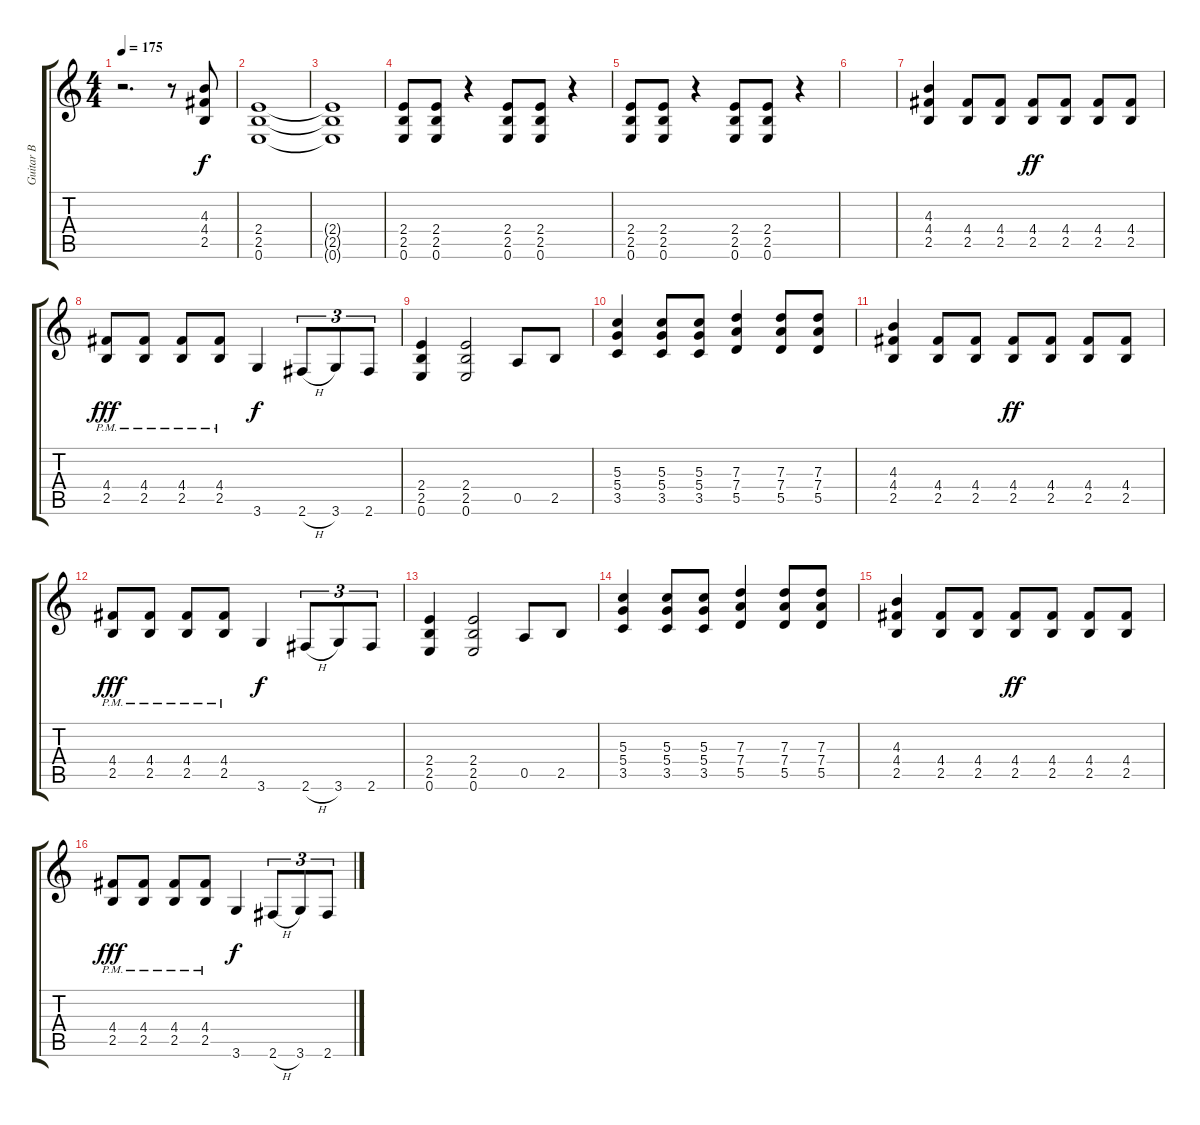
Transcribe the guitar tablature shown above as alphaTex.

\track ("Guitar B" "Guitar B") {instrument distortionguitar}
\staff {score tabs}
\tuning (E4 B3 G3 D3 A2 E2) {hide}
\ts (4 4)
\tempo 175
\clef g2
\ks c
r.2{d dy f instrument distortionguitar} r.8 (4.3 4.4 2.5).8 |
(2.4 2.5 0.6).1 |
(2.4{t} 2.5{t} 0.6{t}).1 |
(2.4 2.5 0.6).8 (2.4 2.5 0.6).8 r.4 (2.4 2.5 0.6).8 (2.4 2.5 0.6).8 r.4 |
(2.4 2.5 0.6).8 (2.4 2.5 0.6).8 r.4 (2.4 2.5 0.6).8 (2.4 2.5 0.6).8 r.4 |
|
(4.3 4.4 2.5).4 (4.4 2.5).8 (4.4 2.5).8 (4.4 2.5).8{dy ff} (4.4 2.5).8 (4.4 2.5).8 (4.4 2.5).8 |
(4.4 2.5{pm}).8{dy fff} (4.4 2.5{pm}).8 (4.4 2.5{pm}).8 (4.4 2.5{pm}).8 3.6.4{dy f} 2.6{h}.8{tu (3 2)} 3.6.8{tu (3 2)} 2.6.8{tu (3 2)} |
(2.4 2.5 0.6).4 (2.4 2.5 0.6).2 0.5.8 2.5.8 |
(5.3 5.4 3.5).4 (5.3 5.4 3.5).8 (5.3 5.4 3.5).8 (7.3 7.4 5.5).4 (7.3 7.4 5.5).8 (7.3 7.4 5.5).8 |
(4.3 4.4 2.5).4 (4.4 2.5).8 (4.4 2.5).8 (4.4 2.5).8{dy ff} (4.4 2.5).8 (4.4 2.5).8 (4.4 2.5).8 |
(4.4 2.5{pm}).8{dy fff} (4.4 2.5{pm}).8 (4.4 2.5{pm}).8 (4.4 2.5{pm}).8 3.6.4{dy f} 2.6{h}.8{tu (3 2)} 3.6.8{tu (3 2)} 2.6.8{tu (3 2)} |
(2.4 2.5 0.6).4 (2.4 2.5 0.6).2 0.5.8 2.5.8 |
(5.3 5.4 3.5).4 (5.3 5.4 3.5).8 (5.3 5.4 3.5).8 (7.3 7.4 5.5).4 (7.3 7.4 5.5).8 (7.3 7.4 5.5).8 |
(4.3 4.4 2.5).4 (4.4 2.5).8 (4.4 2.5).8 (4.4 2.5).8{dy ff} (4.4 2.5).8 (4.4 2.5).8 (4.4 2.5).8 |
(4.4 2.5{pm}).8{dy fff} (4.4 2.5{pm}).8 (4.4 2.5{pm}).8 (4.4 2.5{pm}).8 3.6.4{dy f} 2.6{h}.8{tu (3 2)} 3.6.8{tu (3 2)} 2.6.8{tu (3 2)}
